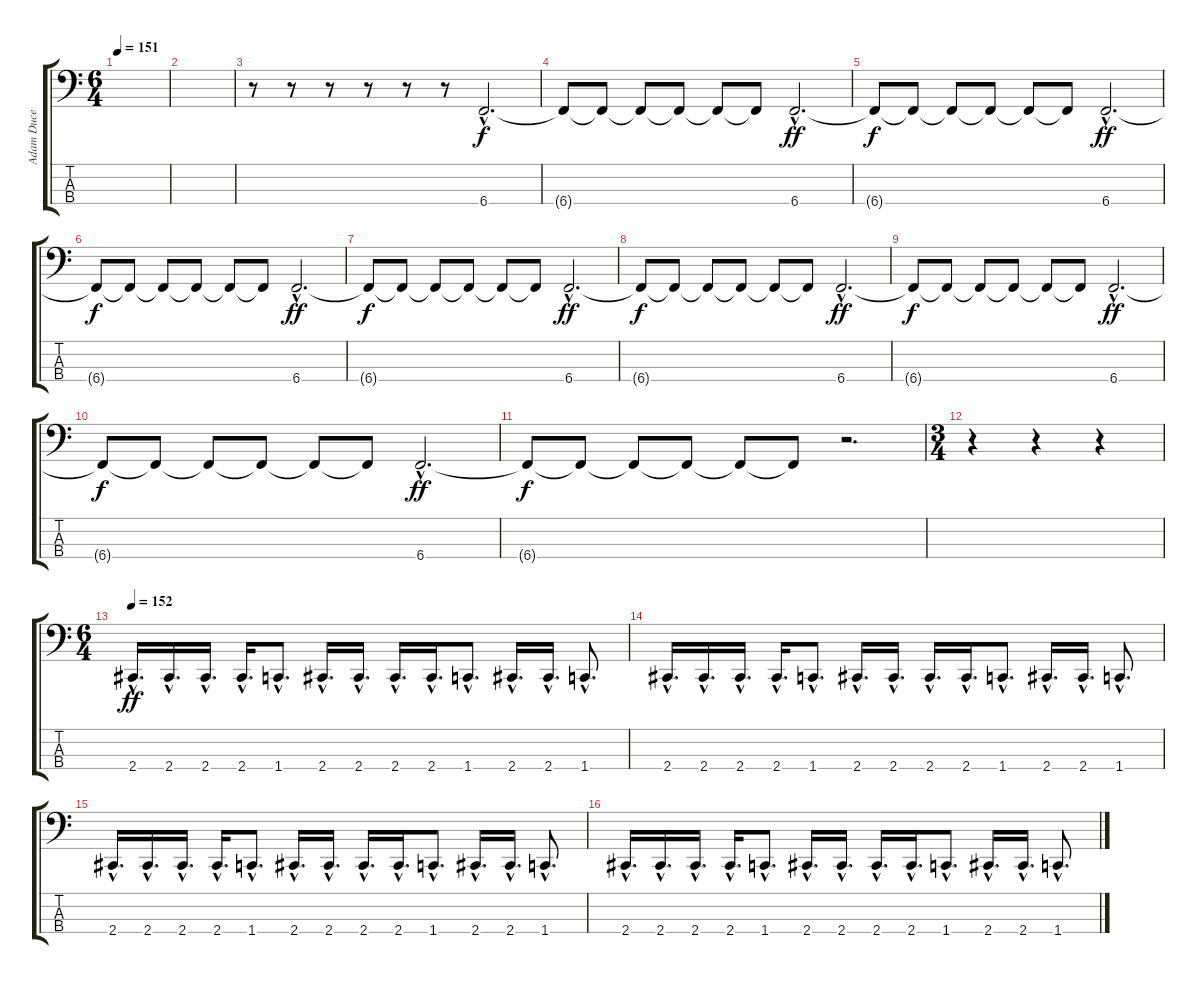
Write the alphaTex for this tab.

\track ("Adam Duce" "Adam Duce") {instrument electricbasspick}
\staff {score tabs}
\tuning (E2 B1 Gb1 B0) {hide}
\ts (6 4)
\tempo 151
\clef f4
\ks c
|
|
r.8 r.8 r.8 r.8 r.8 r.8 6.4{hac}.2{d} |
6.4{t}.8{dy f} 6.4{t}.8 6.4{t}.8 6.4{t}.8 6.4{t}.8 6.4{t}.8 6.4{hac}.2{d dy ff} |
6.4{t}.8{dy f} 6.4{t}.8 6.4{t}.8 6.4{t}.8 6.4{t}.8 6.4{t}.8 6.4{hac}.2{d dy ff} |
6.4{t}.8{dy f} 6.4{t}.8 6.4{t}.8 6.4{t}.8 6.4{t}.8 6.4{t}.8 6.4{hac}.2{d dy ff} |
6.4{t}.8{dy f} 6.4{t}.8 6.4{t}.8 6.4{t}.8 6.4{t}.8 6.4{t}.8 6.4{hac}.2{d dy ff} |
6.4{t}.8{dy f} 6.4{t}.8 6.4{t}.8 6.4{t}.8 6.4{t}.8 6.4{t}.8 6.4{hac}.2{d dy ff} |
6.4{t}.8{dy f} 6.4{t}.8 6.4{t}.8 6.4{t}.8 6.4{t}.8 6.4{t}.8 6.4{hac}.2{d dy ff} |
6.4{t}.8{dy f} 6.4{t}.8 6.4{t}.8 6.4{t}.8 6.4{t}.8 6.4{t}.8 6.4{hac}.2{d dy ff} |
6.4{t}.8{dy f} 6.4{t}.8 6.4{t}.8 6.4{t}.8 6.4{t}.8 6.4{t}.8 r.2{d} |
\ts (3 4)
r.4 r.4 r.4 |
\ts (6 4)
\tempo 152
2.4{hac}.16{d dy ff} 2.4{hac}.16{d} 2.4{hac}.16{d} 2.4{hac}.16{d} 1.4{hac}.8{d} 2.4{hac}.16{d} 2.4{hac}.16{d} 2.4{hac}.16{d} 2.4{hac}.16{d} 1.4{hac}.8{d} 2.4{hac}.16{d} 2.4{hac}.16{d} 1.4{hac}.8{d} |
2.4{hac}.16{d} 2.4{hac}.16{d} 2.4{hac}.16{d} 2.4{hac}.16{d} 1.4{hac}.8{d} 2.4{hac}.16{d} 2.4{hac}.16{d} 2.4{hac}.16{d} 2.4{hac}.16{d} 1.4{hac}.8{d} 2.4{hac}.16{d} 2.4{hac}.16{d} 1.4{hac}.8{d} |
2.4{hac}.16{d} 2.4{hac}.16{d} 2.4{hac}.16{d} 2.4{hac}.16{d} 1.4{hac}.8{d} 2.4{hac}.16{d} 2.4{hac}.16{d} 2.4{hac}.16{d} 2.4{hac}.16{d} 1.4{hac}.8{d} 2.4{hac}.16{d} 2.4{hac}.16{d} 1.4{hac}.8{d} |
2.4{hac}.16{d} 2.4{hac}.16{d} 2.4{hac}.16{d} 2.4{hac}.16{d} 1.4{hac}.8{d} 2.4{hac}.16{d} 2.4{hac}.16{d} 2.4{hac}.16{d} 2.4{hac}.16{d} 1.4{hac}.8{d} 2.4{hac}.16{d} 2.4{hac}.16{d} 1.4{hac}.8{d}
